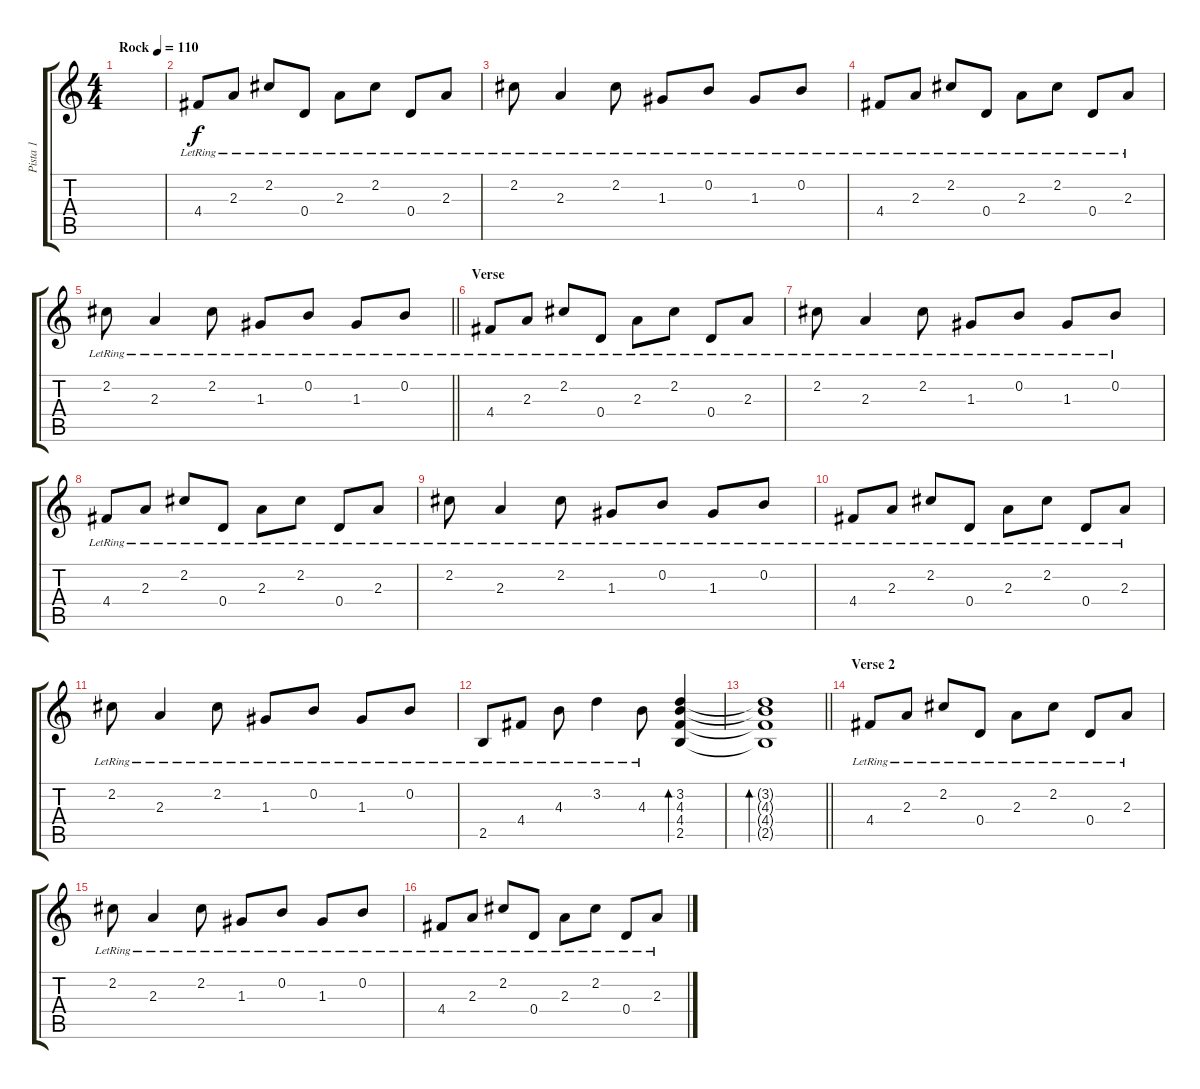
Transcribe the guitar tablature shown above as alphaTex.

\track ("Pista 1" "Pista 1") {instrument acousticguitarsteel}
\staff {score tabs}
\tuning (E4 B3 G3 D3 A2 E2) {hide}
\ts (4 4)
\tempo (110 "Rock")
\clef g2
\ks c
|
4.4{lr}.8 2.3{lr}.8 2.2{lr}.8 0.4{lr}.8 2.3{lr}.8 2.2{lr}.8 0.4{lr}.8 2.3{lr}.8 |
2.2{lr}.8 2.3{lr}.4 2.2{lr}.8 1.3{lr}.8 0.2{lr}.8 1.3{lr}.8 0.2{lr}.8 |
4.4{lr}.8 2.3{lr}.8 2.2{lr}.8 0.4{lr}.8 2.3{lr}.8 2.2{lr}.8 0.4{lr}.8 2.3{lr}.8 |
\barLineRight lightlight
2.2{lr}.8 2.3{lr}.4 2.2{lr}.8 1.3{lr}.8 0.2{lr}.8 1.3{lr}.8 0.2{lr}.8 |
\section ("" "Verse ")
4.4{lr}.8 2.3{lr}.8 2.2{lr}.8 0.4{lr}.8 2.3{lr}.8 2.2{lr}.8 0.4{lr}.8 2.3{lr}.8 |
2.2{lr}.8 2.3{lr}.4 2.2{lr}.8 1.3{lr}.8 0.2{lr}.8 1.3{lr}.8 0.2{lr}.8 |
4.4{lr}.8 2.3{lr}.8 2.2{lr}.8 0.4{lr}.8 2.3{lr}.8 2.2{lr}.8 0.4{lr}.8 2.3{lr}.8 |
2.2{lr}.8 2.3{lr}.4 2.2{lr}.8 1.3{lr}.8 0.2{lr}.8 1.3{lr}.8 0.2{lr}.8 |
4.4{lr}.8 2.3{lr}.8 2.2{lr}.8 0.4{lr}.8 2.3{lr}.8 2.2{lr}.8 0.4{lr}.8 2.3{lr}.8 |
2.2{lr}.8 2.3{lr}.4 2.2{lr}.8 1.3{lr}.8 0.2{lr}.8 1.3{lr}.8 0.2{lr}.8 |
2.5{lr}.8 4.4{lr}.8 4.3{lr}.8 3.2{lr}.4 4.3{lr}.8 (3.2 4.3 4.4 2.5).4{bd 240} |
\barLineRight lightlight
(3.2{t} 4.3{t} 4.4{t} 2.5{t}).1{bd 240} |
\section ("" "Verse 2")
4.4{lr}.8 2.3{lr}.8 2.2{lr}.8 0.4{lr}.8 2.3{lr}.8 2.2{lr}.8 0.4{lr}.8 2.3{lr}.8 |
2.2{lr}.8 2.3{lr}.4 2.2{lr}.8 1.3{lr}.8 0.2{lr}.8 1.3{lr}.8 0.2{lr}.8 |
4.4{lr}.8 2.3{lr}.8 2.2{lr}.8 0.4{lr}.8 2.3{lr}.8 2.2{lr}.8 0.4{lr}.8 2.3{lr}.8
